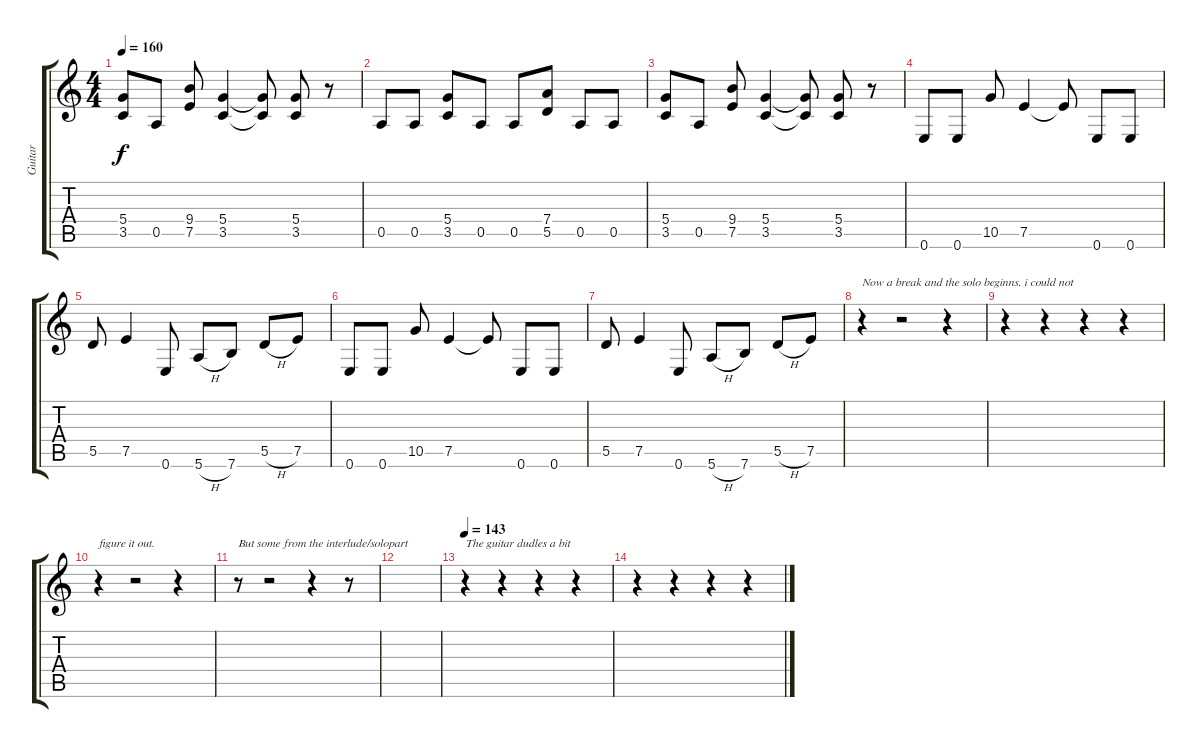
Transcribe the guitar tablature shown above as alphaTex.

\track ("Guitar" "Guitar") {instrument overdrivenguitar}
\staff {score tabs}
\tuning (E4 B3 G3 D3 A2 E2) {hide}
\ts (4 4)
\tempo 160
\clef g2
\ks c
(5.4 3.5).8{dy f} 0.5.8 (9.4 7.5).8 (5.4 3.5).4 (5.4{t} 3.5{t}).8 (5.4 3.5).8 r.8 |
0.5.8 0.5.8 (5.4 3.5).8 0.5.8 0.5.8 (7.4 5.5).8 0.5.8 0.5.8 |
(5.4 3.5).8 0.5.8 (9.4 7.5).8 (5.4 3.5).4 (5.4{t} 3.5{t}).8 (5.4 3.5).8 r.8 |
0.6.8 0.6.8 10.5.8 7.5.4 7.5{t}.8 0.6.8 0.6.8 |
5.5.8 7.5.4 0.6.8 5.6{h}.8 7.6.8 5.5{h}.8 7.5.8 |
0.6.8 0.6.8 10.5.8 7.5.4 7.5{t}.8 0.6.8 0.6.8 |
5.5.8 7.5.4 0.6.8 5.6{h}.8 7.6.8 5.5{h}.8 7.5.8 |
r.4{txt "Now a break and the solo beginns. i could not"} r.2 r.4 |
r.4 r.4 r.4 r.4 |
r.4{txt "figure it out. "} r.2 r.4 |
r.8{txt "But some from the interlude/solopart"} r.2 r.4 r.8 |
|
\tempo 143
r.4{txt "The guitar dudles a bit"} r.4 r.4 r.4 |
r.4 r.4 r.4 r.4
